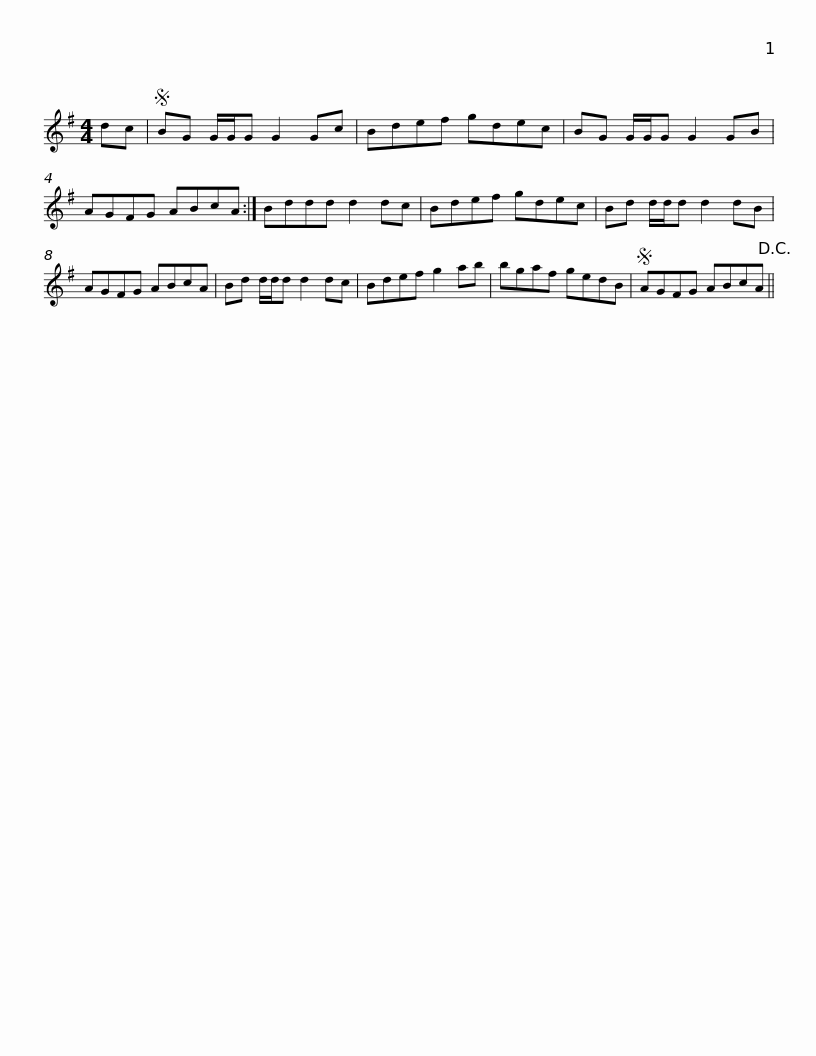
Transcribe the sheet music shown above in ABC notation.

X:1
L:1/8
M:4/4
I:linebreak $
K:G
V:1 treble
V:1
 dc |S BG G/G/G G2 Gc | Bdef gdec | BG G/G/G G2 GB | AGFG ABcA :| %5
 Bddd d2 dc |$ Bdef gdec | Bd d/d/d d2 dB | AGFG ABcA | Bd d/d/d d2 dc | %10
 Bdef g2 ab |$ bgaf gedB |S AGFG ABcA!D.C.! || %13
